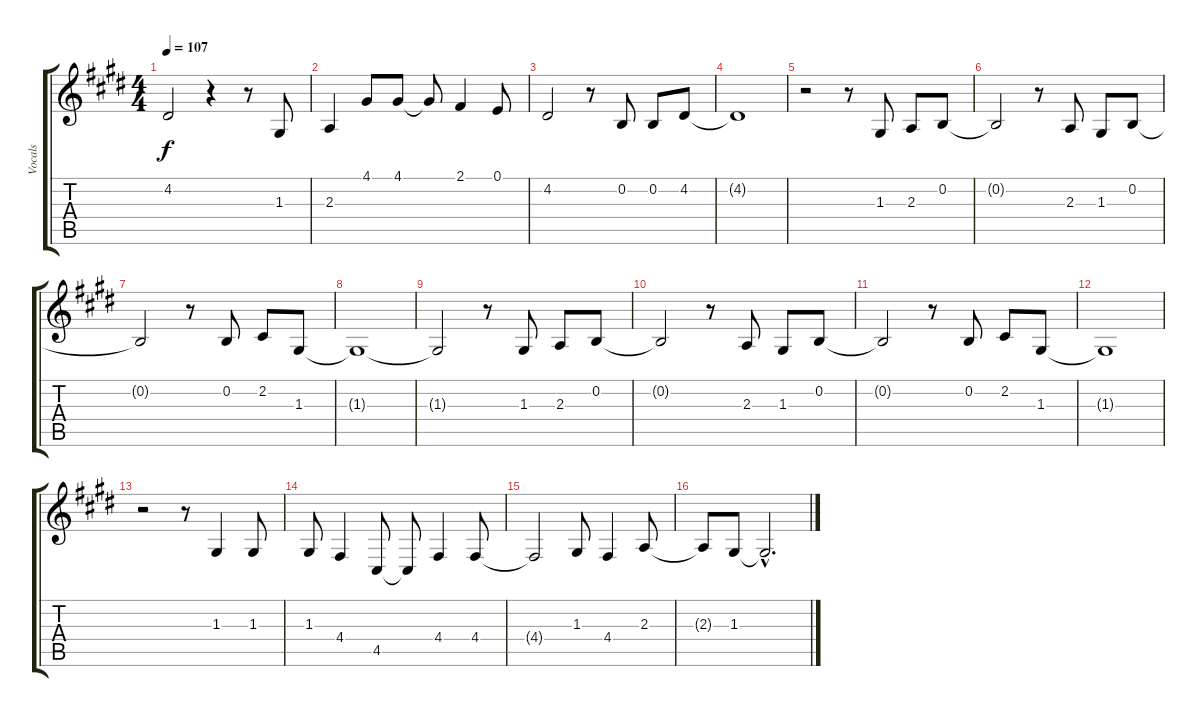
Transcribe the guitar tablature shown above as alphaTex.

\track ("Vocals" "Vocals") {instrument flute}
\staff {score tabs}
\tuning (E4 B3 G3 D3 A2 E2) {hide}
\ts (4 4)
\tempo 107
\clef g2
\ks c#minor
4.2{t}.2{dy f} r.4 r.8 1.3.8 |
2.3.4 4.1.8 4.1.8 4.1{t}.8 2.1.4 0.1.8 |
4.2.2 r.8 0.2.8 0.2.8 4.2.8 |
4.2{t}.1 |
r.2 r.8 1.3.8 2.3.8 0.2.8 |
0.2{t}.2 r.8 2.3.8 1.3.8 0.2.8 |
0.2{t}.2 r.8 0.2.8 2.2.8 1.3.8 |
1.3{t}.1 |
1.3{t}.2 r.8 1.3.8 2.3.8 0.2.8 |
0.2{t}.2 r.8 2.3.8 1.3.8 0.2.8 |
0.2{t}.2 r.8 0.2.8 2.2.8 1.3.8 |
1.3{t}.1 |
r.2 r.8 1.3.4 1.3.8 |
1.3.8 4.4.4 4.5.8 4.5{t}.8 4.4.4 4.4.8 |
4.4{t}.2 1.3.8 4.4.4 2.3.8 |
2.3{t}.8 1.3.8 1.3{hac t}.2{d}
